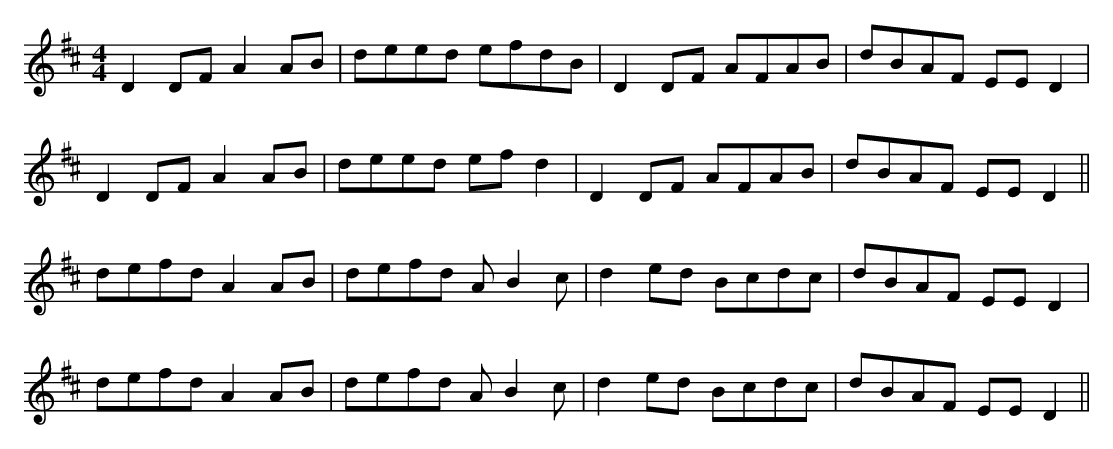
X:1
M:4/4
K:D
D2DF A2AB|deed efdB|D2DF AFAB|dBAF EED2|
D2DF A2AB|deed efd2|D2DF AFAB|dBAF EED2||
defd A2AB|defd AB2c|d2ed Bcdc|dBAF EED2|
defd A2AB|defd AB2c|d2ed Bcdc|dBAF EED2||
